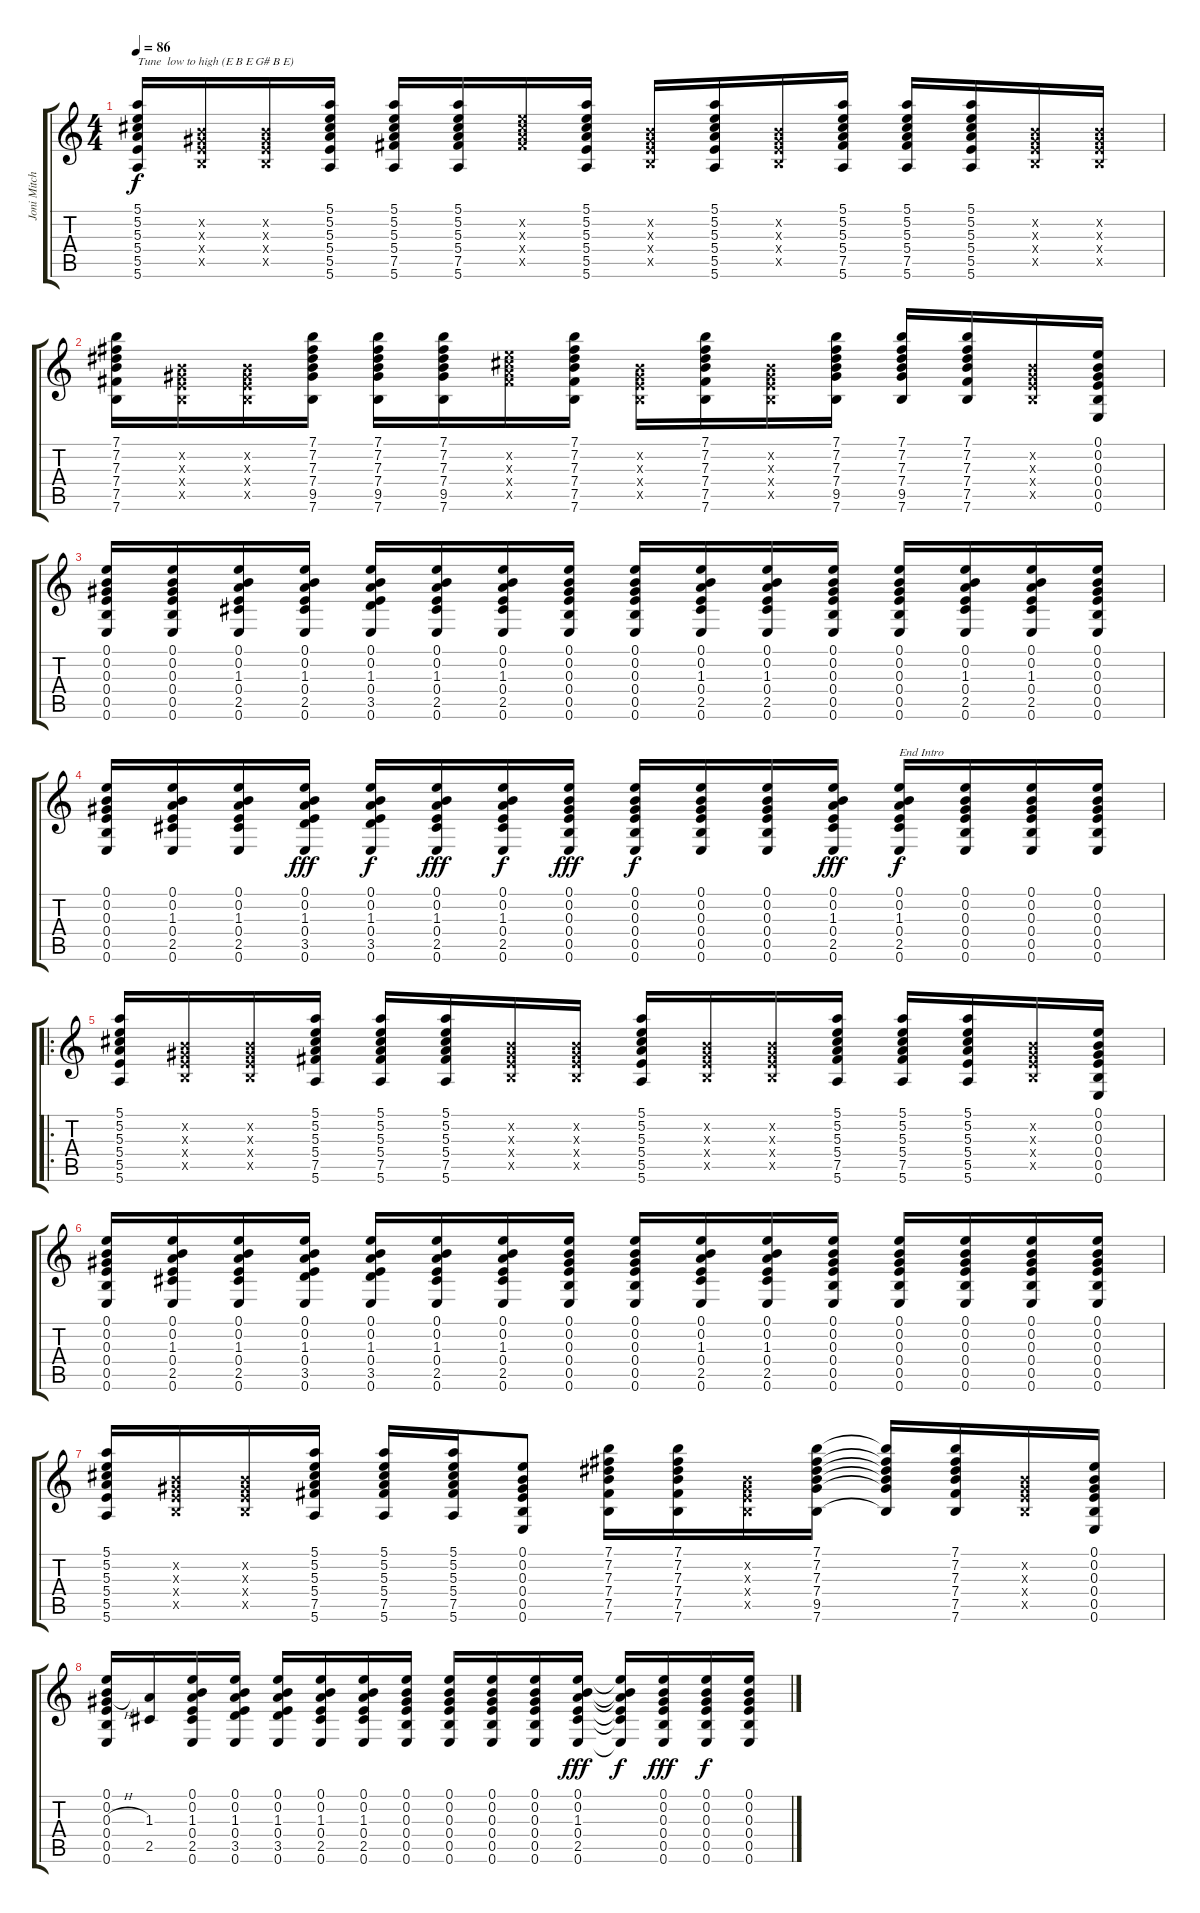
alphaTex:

\track ("Joni Mitchell" "Joni Mitch") {instrument acousticguitarsteel}
\staff {score tabs}
\tuning (E4 B3 Ab3 E3 B2 E2) {hide}
\ts (4 4)
\tempo 86
\clef g2
\ks c
(5.1 5.2 5.3 5.4 5.5 5.6).16{txt "Tune  low to high (E B E G# B E)" dy f instrument acousticguitarsteel} (0.2{x} 0.3{x} 0.4{x} 0.5{x}).16 (0.2{x} 0.3{x} 0.4{x} 0.5{x}).16 (5.1 5.2 5.3 5.4 5.5 5.6).16 (5.1 5.2 5.3 5.4 7.5 5.6).16 (5.1 5.2 5.3 5.4 7.5 5.6).16 (5.2{x} 5.3{x} 5.4{x} 7.5{x}).16 (5.1 5.2 5.3 5.4 5.5 5.6).16 (0.2{x} 0.3{x} 0.4{x} 0.5{x}).16 (5.1 5.2 5.3 5.4 5.5 5.6).16 (0.2{x} 0.3{x} 0.4{x} 0.5{x}).16 (5.1 5.2 5.3 5.4 7.5 5.6).16 (5.1 5.2 5.3 5.4 7.5 5.6).16 (5.1 5.2 5.3 5.4 5.5 5.6).16 (0.2{x} 0.3{x} 0.4{x} 0.5{x}).16 (0.2{x} 0.3{x} 0.4{x} 0.5{x}).16 |
(7.1 7.2 7.3 7.4 7.5 7.6).16 (0.2{x} 0.3{x} 0.4{x} 0.5{x}).16 (0.2{x} 0.3{x} 0.4{x} 0.5{x}).16 (7.1 7.2 7.3 7.4 9.5 7.6).16 (7.1 7.2 7.3 7.4 9.5 7.6).16 (7.1 7.2 7.3 7.4 9.5 7.6).16 (5.2{x} 5.3{x} 5.4{x} 7.5{x}).16 (7.1 7.2 7.3 7.4 7.5 7.6).16 (0.2{x} 0.3{x} 0.4{x} 0.5{x}).16 (7.1 7.2 7.3 7.4 7.5 7.6).16 (0.2{x} 0.3{x} 0.4{x} 0.5{x}).16 (7.1 7.2 7.3 7.4 9.5 7.6).16 (7.1 7.2 7.3 7.4 9.5 7.6).16 (7.1 7.2 7.3 7.4 7.5 7.6).16 (0.2{x} 0.3{x} 0.4{x} 0.5{x}).16 (0.1 0.2 0.3 0.4 0.5 0.6).16 |
(0.1 0.2 0.3 0.4 0.5 0.6).16 (0.1 0.2 0.3 0.4 0.5 0.6).16 (0.1 0.2 1.3 0.4 2.5 0.6).16 (0.1 0.2 1.3 0.4 2.5 0.6).16 (0.1 0.2 1.3 0.4 3.5 0.6).16 (0.1 0.2 1.3 0.4 2.5 0.6).16 (0.1 0.2 1.3 0.4 2.5 0.6).16 (0.1 0.2 0.3 0.4 0.5 0.6).16 (0.1 0.2 0.3 0.4 0.5 0.6).16 (0.1 0.2 1.3 0.4 2.5 0.6).16 (0.1 0.2 1.3 0.4 2.5 0.6).16 (0.1 0.2 0.3 0.4 0.5 0.6).16 (0.1 0.2 0.3 0.4 0.5 0.6).16 (0.1 0.2 1.3 0.4 2.5 0.6).16 (0.1 0.2 1.3 0.4 2.5 0.6).16 (0.1 0.2 0.3 0.4 0.5 0.6).16 |
(0.1 0.2 0.3 0.4 0.5 0.6).16 (0.1 0.2 1.3 0.4 2.5 0.6).16 (0.1 0.2 1.3 0.4 2.5 0.6).16 (0.1 0.2 1.3 0.4 3.5 0.6).16{dy fff} (0.1 0.2 1.3 0.4 3.5 0.6).16{dy f} (0.1 0.2 1.3 0.4 2.5 0.6).16{dy fff} (0.1 0.2 1.3 0.4 2.5 0.6).16{dy f} (0.1 0.2 0.3 0.4 0.5 0.6).16{dy fff} (0.1 0.2 0.3 0.4 0.5 0.6).16{dy f} (0.1 0.2 0.3 0.4 0.5 0.6).16 (0.1 0.2 0.3 0.4 0.5 0.6).16 (0.1 0.2 1.3 0.4 2.5 0.6).16{dy fff} (0.1 0.2 1.3 0.4 2.5 0.6).16{txt "End Intro" dy f} (0.1 0.2 0.3 0.4 0.5 0.6).16 (0.1 0.2 0.3 0.4 0.5 0.6).16 (0.1 0.2 0.3 0.4 0.5 0.6).16 |
\ro
(5.1 5.2 5.3 5.4 5.5 5.6).16 (0.2{x} 0.3{x} 0.4{x} 0.5{x}).16 (0.2{x} 0.3{x} 0.4{x} 0.5{x}).16 (5.1 5.2 5.3 5.4 7.5 5.6).16 (5.1 5.2 5.3 5.4 7.5 5.6).16 (5.1 5.2 5.3 5.4 7.5 5.6).16 (0.2{x} 0.3{x} 0.4{x} 0.5{x}).16 (0.2{x} 0.3{x} 0.4{x} 0.5{x}).16 (5.1 5.2 5.3 5.4 5.5 5.6).16 (0.2{x} 0.3{x} 0.4{x} 0.5{x}).16 (0.2{x} 0.3{x} 0.4{x} 0.5{x}).16 (5.1 5.2 5.3 5.4 7.5 5.6).16 (5.1 5.2 5.3 5.4 7.5 5.6).16 (5.1 5.2 5.3 5.4 5.5 5.6).16 (0.2{x} 0.3{x} 0.4{x} 0.5{x}).16 (0.1 0.2 0.3 0.4 0.5 0.6).16 |
(0.1 0.2 0.3 0.4 0.5 0.6).16 (0.1 0.2 1.3 0.4 2.5 0.6).16 (0.1 0.2 1.3 0.4 2.5 0.6).16 (0.1 0.2 1.3 0.4 3.5 0.6).16 (0.1 0.2 1.3 0.4 3.5 0.6).16 (0.1 0.2 1.3 0.4 2.5 0.6).16 (0.1 0.2 1.3 0.4 2.5 0.6).16 (0.1 0.2 0.3 0.4 0.5 0.6).16 (0.1 0.2 0.3 0.4 0.5 0.6).16 (0.1 0.2 1.3 0.4 2.5 0.6).16 (0.1 0.2 1.3 0.4 2.5 0.6).16 (0.1 0.2 0.3 0.4 0.5 0.6).16 (0.1 0.2 0.3 0.4 0.5 0.6).16 (0.1 0.2 0.3 0.4 0.5 0.6).16 (0.1 0.2 0.3 0.4 0.5 0.6).16 (0.1 0.2 0.3 0.4 0.5 0.6).16 |
(5.1 5.2 5.3 5.4 5.5 5.6).16 (0.2{x} 0.3{x} 0.4{x} 0.5{x}).16 (0.2{x} 0.3{x} 0.4{x} 0.5{x}).16 (5.1 5.2 5.3 5.4 7.5 5.6).16 (5.1 5.2 5.3 5.4 7.5 5.6).16 (5.1 5.2 5.3 5.4 7.5 5.6).16 (0.1 0.2 0.3 0.4 0.5 0.6).8 (7.1 7.2 7.3 7.4 7.5 7.6).16 (7.1 7.2 7.3 7.4 7.5 7.6).16 (0.2{x} 0.3{x} 0.4{x} 0.5{x}).16 (7.1 7.2 7.3 7.4 9.5 7.6).16 (7.1{t} 7.2{t} 7.3{t} 7.4{t} 9.5{t} 7.6{t}).16 (7.1 7.2 7.3 7.4 7.5 7.6).16 (0.2{x} 0.3{x} 0.4{x} 0.5{x}).16 (0.1 0.2 0.3 0.4 0.5 0.6).16 |
(0.1 0.2 0.3{h} 0.4 0.5 0.6).16 (1.3 2.5).16 (0.1 0.2 1.3 0.4 2.5 0.6).16 (0.1 0.2 1.3 0.4 3.5 0.6).16 (0.1 0.2 1.3 0.4 3.5 0.6).16 (0.1 0.2 1.3 0.4 2.5 0.6).16 (0.1 0.2 1.3 0.4 2.5 0.6).16 (0.1 0.2 0.3 0.4 0.5 0.6).16 (0.1 0.2 0.3 0.4 0.5 0.6).16 (0.1 0.2 0.3 0.4 0.5 0.6).16 (0.1 0.2 0.3 0.4 0.5 0.6).16 (0.1 0.2 1.3 0.4 2.5 0.6).16{dy fff} (0.1{t} 0.2{t} 1.3{t} 0.4{t} 2.5{t} 0.6{t}).16{dy f} (0.1 0.2 0.3 0.4 0.5 0.6).16{dy fff} (0.1 0.2 0.3 0.4 0.5 0.6).16{dy f} (0.1 0.2 0.3 0.4 0.5 0.6).16
